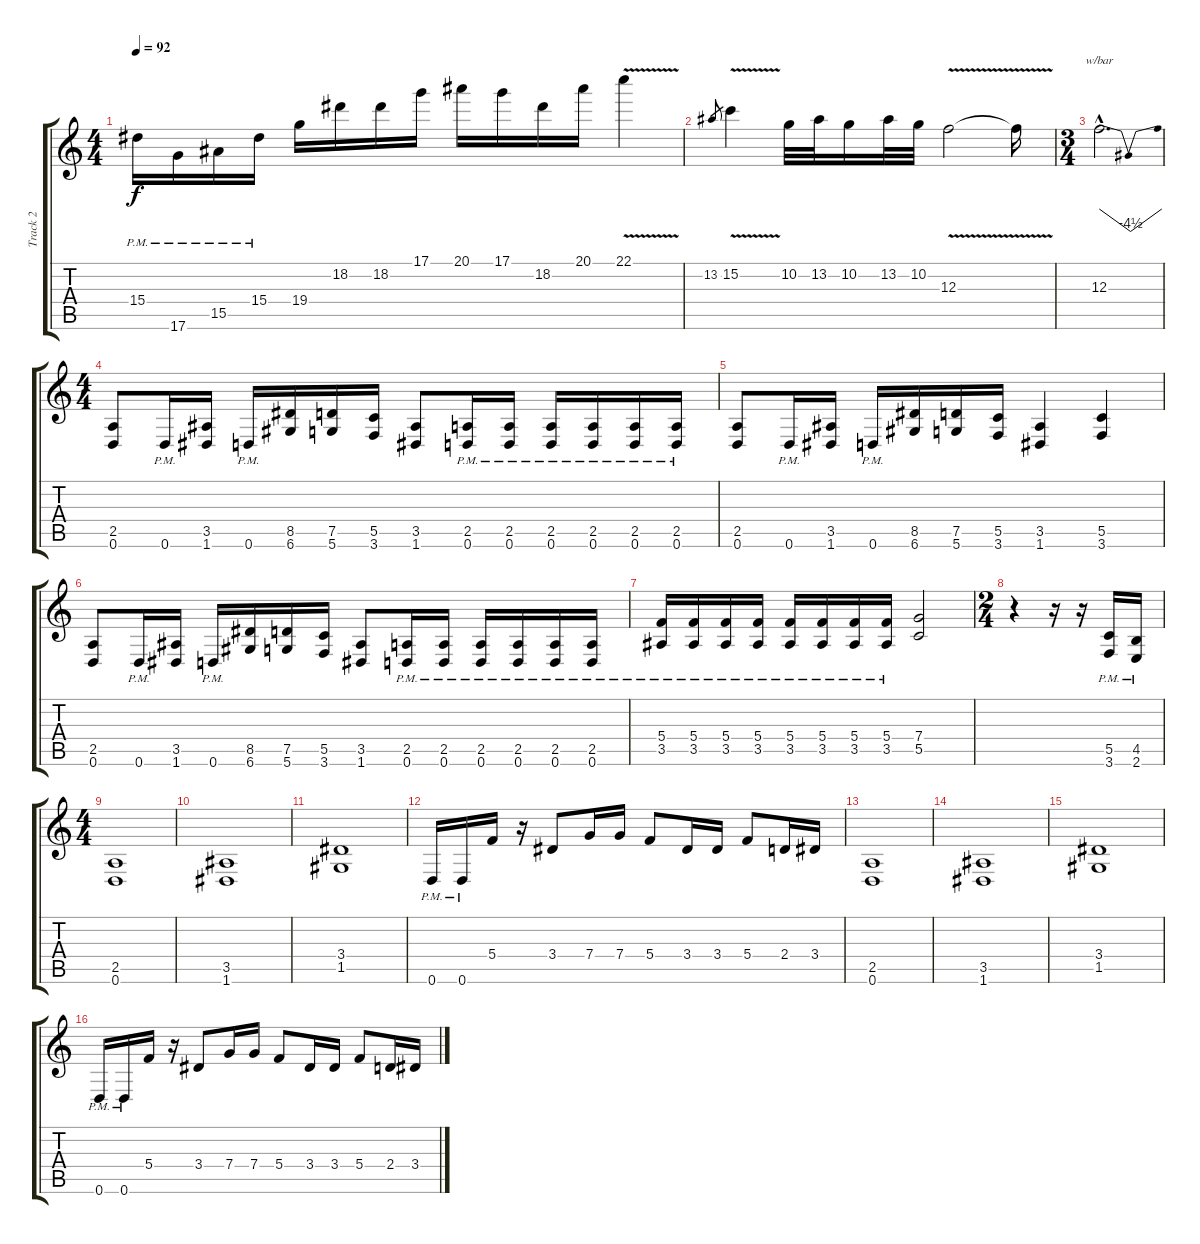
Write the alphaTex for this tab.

\track ("Track 2" "Track 2") {instrument distortionguitar}
\staff {score tabs}
\tuning (D4 A3 F3 C3 G2 D2) {hide}
\ts (4 4)
\tempo 92
\clef g2
\ks c
15.4{pm}.16{dy f} 17.6{pm}.16 15.5{pm}.16 15.4{pm}.16 19.4.16 18.2.16 18.2.16 17.1.16 20.1.16 17.1.16 18.2.16 20.1.16 22.1{v}.4 |
13.2.8{gr} 15.2{v}.4 10.2.32 13.2.32 10.2.16 13.2.32 10.2.32 12.3{v}.2 12.3{t}.16 |
\ts (3 4)
12.3{hac}.2{d tbe (dip default 0 0 30 -18 60 0)} |
\ts (4 4)
(2.5 0.6).8 0.6{pm}.16 (3.5 1.6).16 0.6{pm}.16 (8.5 6.6).16 (7.5 5.6).16 (5.5 3.6).16 (3.5 1.6).8 (2.5{pm} 0.6{pm}).16 (2.5{pm} 0.6{pm}).16 (2.5{pm} 0.6{pm}).16 (2.5{pm} 0.6{pm}).16 (2.5{pm} 0.6{pm}).16 (2.5{pm} 0.6{pm}).16 |
(2.5 0.6).8 0.6{pm}.16 (3.5 1.6).16 0.6{pm}.16 (8.5 6.6).16 (7.5 5.6).16 (5.5 3.6).16 (3.5 1.6).4 (5.5 3.6).4 |
(2.5 0.6).8 0.6{pm}.16 (3.5 1.6).16 0.6{pm}.16 (8.5 6.6).16 (7.5 5.6).16 (5.5 3.6).16 (3.5 1.6).8 (2.5{pm} 0.6{pm}).16 (2.5{pm} 0.6{pm}).16 (2.5{pm} 0.6{pm}).16 (2.5{pm} 0.6{pm}).16 (2.5{pm} 0.6{pm}).16 (2.5{pm} 0.6{pm}).16 |
(5.4{pm} 3.5{pm}).16 (5.4{pm} 3.5{pm}).16 (5.4{pm} 3.5{pm}).16 (5.4{pm} 3.5{pm}).16 (5.4{pm} 3.5{pm}).16 (5.4{pm} 3.5{pm}).16 (5.4{pm} 3.5{pm}).16 (5.4{pm} 3.5{pm}).16 (7.4 5.5).2 |
\ts (2 4)
r.4 r.16 r.16 (5.5{pm} 3.6{pm}).16 (4.5{pm} 2.6{pm}).16 |
\ts (4 4)
(2.5 0.6).1 |
(3.5 1.6).1 |
(3.4 1.5).1 |
0.6{pm}.16 0.6{pm}.16 5.4.16 r.16 3.4.8 7.4.16 7.4.16 5.4.8 3.4.16 3.4.16 5.4.8 2.4.16 3.4.16 |
(2.5 0.6).1 |
(3.5 1.6).1 |
(3.4 1.5).1 |
0.6{pm}.16 0.6{pm}.16 5.4.16 r.16 3.4.8 7.4.16 7.4.16 5.4.8 3.4.16 3.4.16 5.4.8 2.4.16 3.4.16
